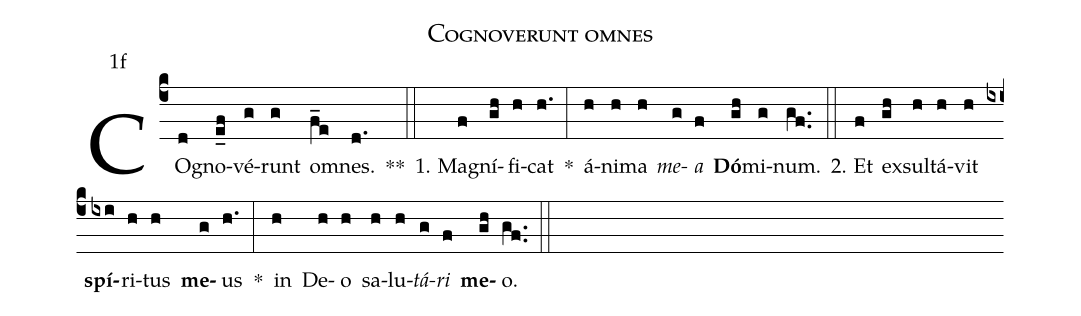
name:Cognoverunt omnes;
office-part:Antiphona;
mode:1;
annotation:1f;
%%
(c4) CO(d)gno(e_f)vé(g)runt(g) o(f_e)mnes.(d.) **(::)
1. Ma(f)gní(gh)fi(h)cat(h.) *(:) á(h)ni(h)ma(h) <i>me</i>(g)<i>a</i>(f) <b>Dó</b>(gh)mi(g)num.(gf..) (::)
2. Et(f) ex(gh)sul(h)tá(h)vit(h) <b>spí</b>(ixi)ri(h)tus(h) <b>me</b>(g)us(h.) *(:) in(h) De(h)o(h) sa(h)lu(h)<i>tá</i>(g)<i>ri</i>(f) <b>me</b>(gh)o.(gf..) (::)
